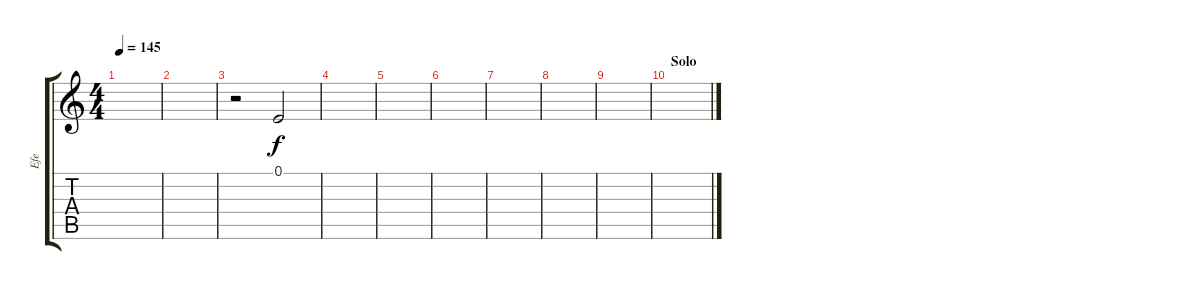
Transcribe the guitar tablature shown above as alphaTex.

\track ("Efe" "Efe") {instrument reversecymbal}
\staff {score tabs}
\tuning (E4 B3 G3 D3 A2 E2) {hide}
\ts (4 4)
\tempo 145
\clef g2
\ks c
|
|
r.2 0.1.2 |
|
|
|
|
|
|
\section ("" "Solo")
